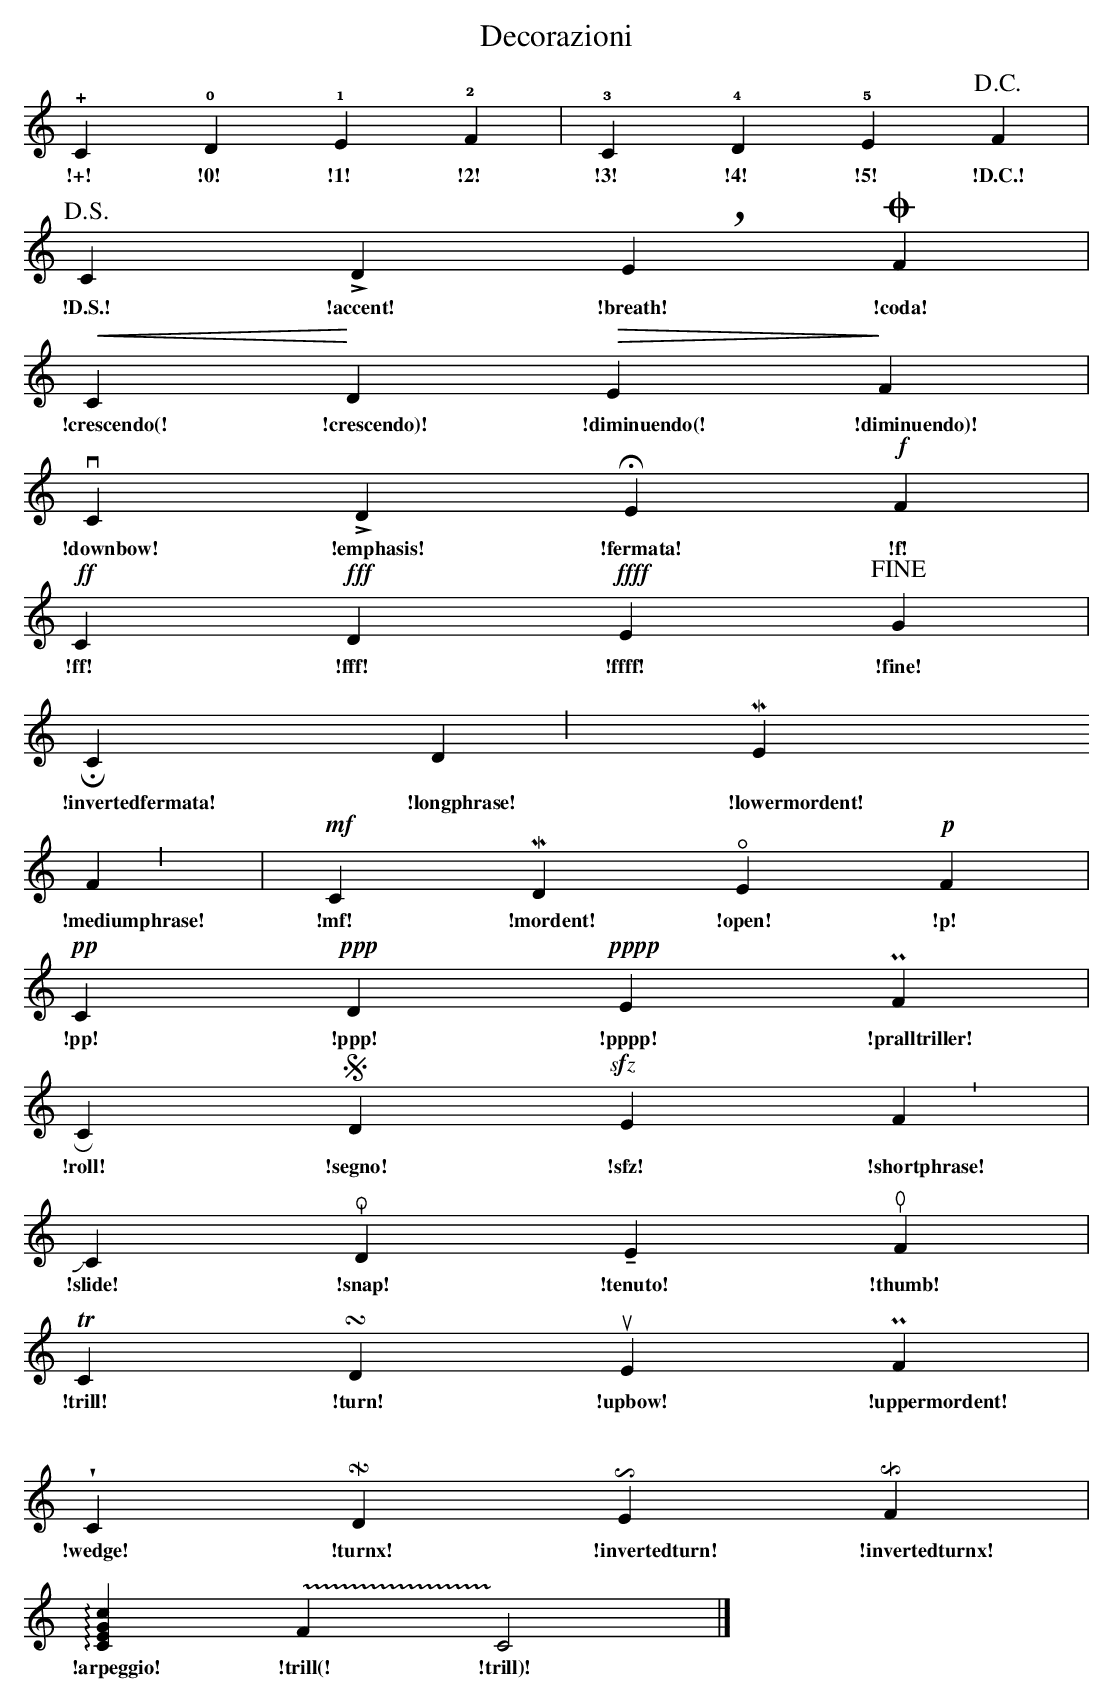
X:1
T: Decorazioni
L: 1/4
K: C
!+!C!0!D!1!E!2!F |!3!C!4!D!5!E!D.C.!F|
w: !+! !0! !1! !2! !3! !4! !5! !D.C.!
!D.S.!C!accent!D!breath!E!coda!F|
w: !D.S.! !accent! !breath! !coda!
!crescendo(!C!crescendo)!D!diminuendo(!E!diminuendo)!F|
w: !crescendo(! !crescendo)! !diminuendo(! !diminuendo)!
!downbow!C!emphasis!D!fermata!E!f!F|
w: !downbow! !emphasis! !fermata! !f!
!ff!C!fff!D!ffff!E!fine!G|
w: !ff! !fff! !ffff! !fine!
!invertedfermata!C!longphrase!D!lowermordent!E
w: !invertedfermata! !longphrase! !lowermordent!
!mediumphrase!F| !mf!C!mordent!D!open!E!p!F|
w: !mediumphrase! !mf! !mordent! !open! !p!
!pp!C!ppp!D!pppp!E!pralltriller!F|
w: !pp! !ppp! !pppp! !pralltriller!
!roll!C!segno!D!sfz!E!shortphrase!F|
w: !roll! !segno! !sfz! !shortphrase!
!slide!C!snap!D!tenuto!E!thumb!F|
w: !slide! !snap! !tenuto! !thumb!
!trill!C!turn!D!upbow!E!uppermordent!F|
w: !trill! !turn! !upbow! !uppermordent!
!wedge!C!turnx!D!invertedturn!E!invertedturnx!F|
w: !wedge! !turnx! !invertedturn! !invertedturnx!
!arpeggio![CEGc]!trill(!F !trill)!C2 |]
w: !arpeggio! !trill(! !trill)!
